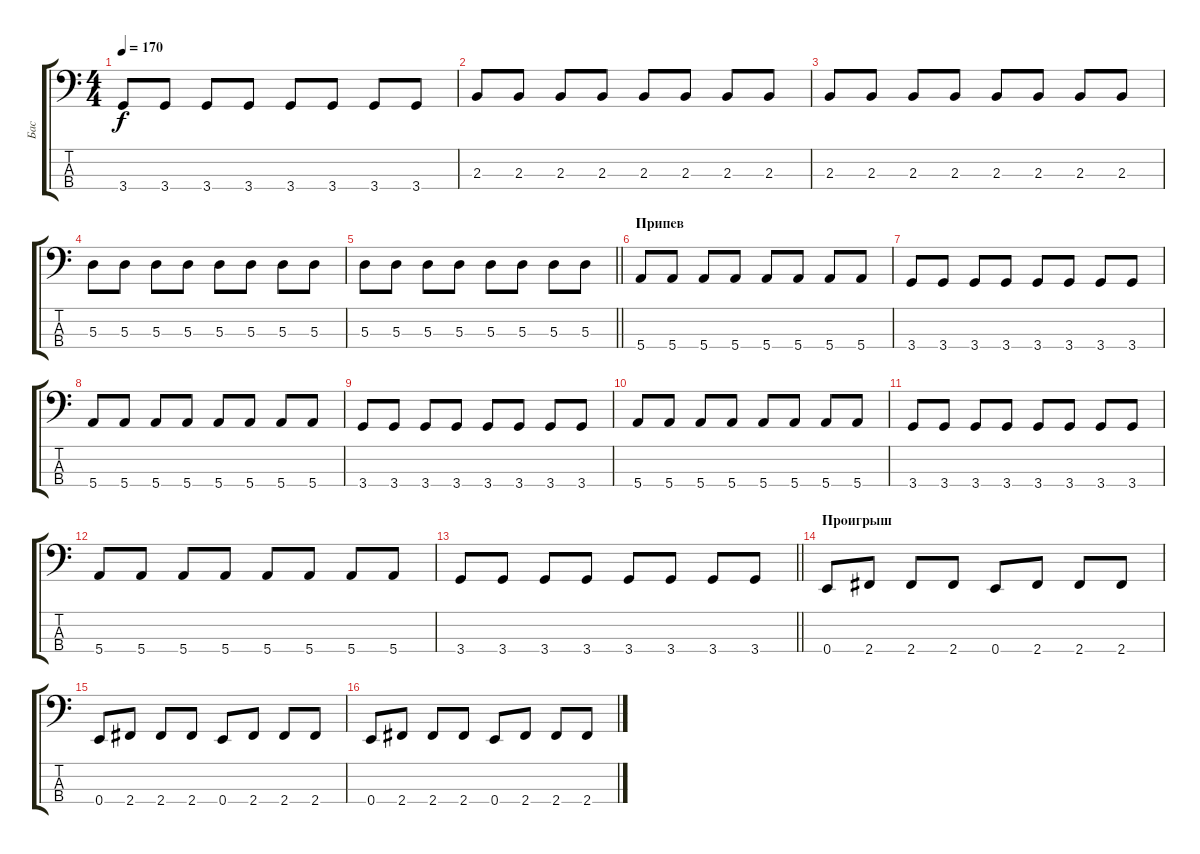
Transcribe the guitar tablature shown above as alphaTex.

\track ("Бас" "Бас") {instrument electricbassfinger}
\staff {score tabs}
\tuning (G2 D2 A1 E1) {hide}
\ts (4 4)
\tempo 170
\clef f4
\ks c
3.4.8{dy f} 3.4.8 3.4.8 3.4.8 3.4.8 3.4.8 3.4.8 3.4.8 |
2.3.8 2.3.8 2.3.8 2.3.8 2.3.8 2.3.8 2.3.8 2.3.8 |
2.3.8 2.3.8 2.3.8 2.3.8 2.3.8 2.3.8 2.3.8 2.3.8 |
5.3.8 5.3.8 5.3.8 5.3.8 5.3.8 5.3.8 5.3.8 5.3.8 |
\barLineRight lightlight
5.3.8 5.3.8 5.3.8 5.3.8 5.3.8 5.3.8 5.3.8 5.3.8 |
\section ("" "Припев")
5.4.8 5.4.8 5.4.8 5.4.8 5.4.8 5.4.8 5.4.8 5.4.8 |
3.4.8 3.4.8 3.4.8 3.4.8 3.4.8 3.4.8 3.4.8 3.4.8 |
5.4.8 5.4.8 5.4.8 5.4.8 5.4.8 5.4.8 5.4.8 5.4.8 |
3.4.8 3.4.8 3.4.8 3.4.8 3.4.8 3.4.8 3.4.8 3.4.8 |
5.4.8 5.4.8 5.4.8 5.4.8 5.4.8 5.4.8 5.4.8 5.4.8 |
3.4.8 3.4.8 3.4.8 3.4.8 3.4.8 3.4.8 3.4.8 3.4.8 |
5.4.8 5.4.8 5.4.8 5.4.8 5.4.8 5.4.8 5.4.8 5.4.8 |
\barLineRight lightlight
3.4.8 3.4.8 3.4.8 3.4.8 3.4.8 3.4.8 3.4.8 3.4.8 |
\section ("" "Проигрыш")
0.4.8 2.4.8 2.4.8 2.4.8 0.4.8 2.4.8 2.4.8 2.4.8 |
0.4.8 2.4.8 2.4.8 2.4.8 0.4.8 2.4.8 2.4.8 2.4.8 |
0.4.8 2.4.8 2.4.8 2.4.8 0.4.8 2.4.8 2.4.8 2.4.8
